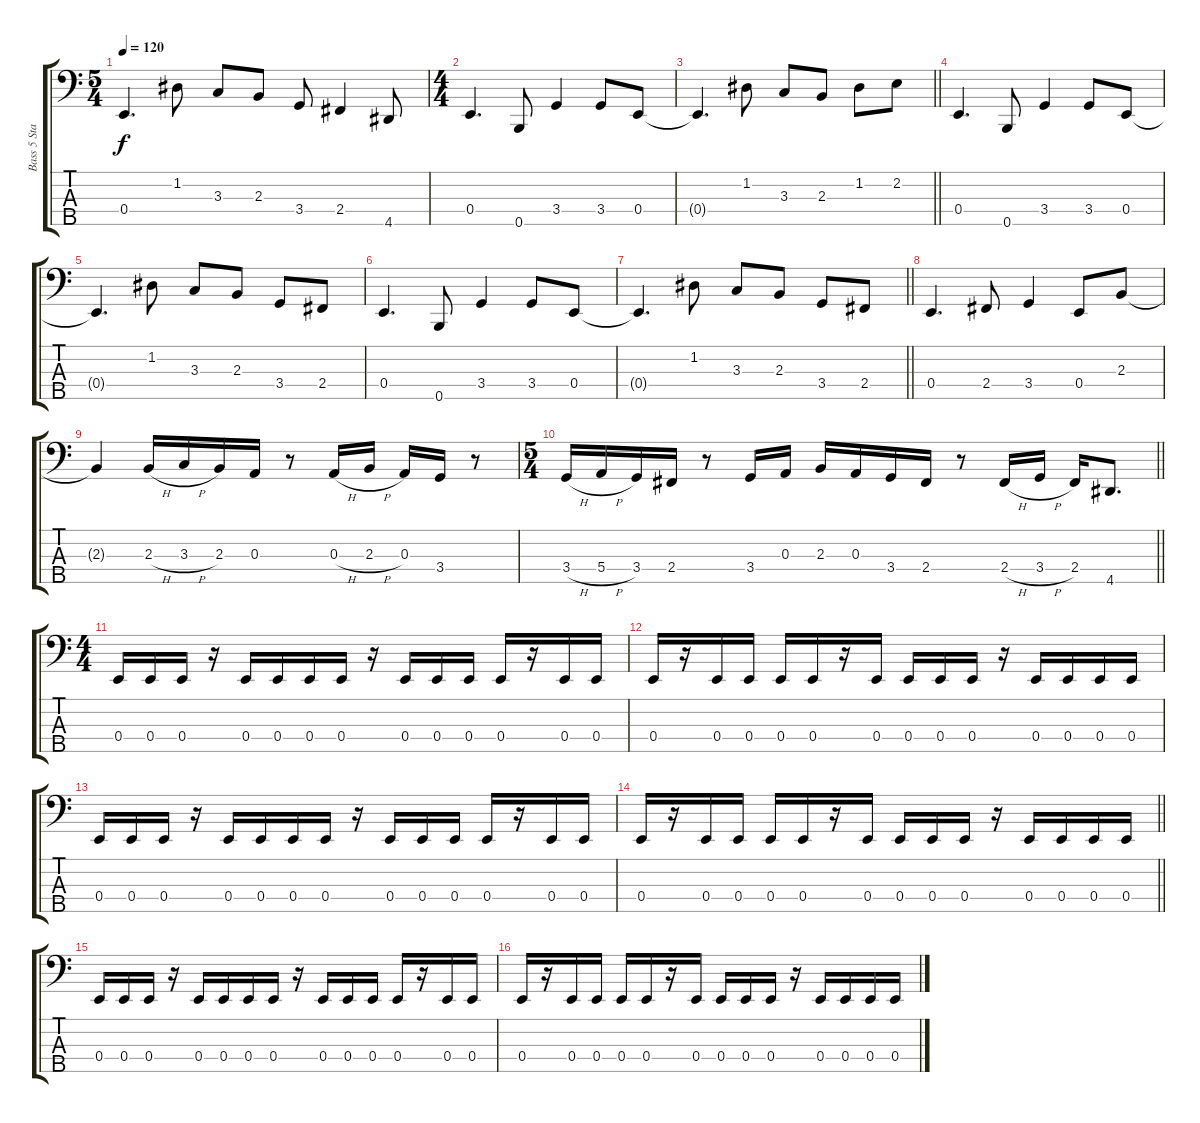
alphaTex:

\track ("Bass 5 Standard" "Bass 5 Sta") {instrument electricbassfinger}
\staff {score tabs}
\tuning (G2 D2 A1 E1 B0) {hide}
\ts (5 4)
\tempo 120
\clef f4
\ks c
0.4{t}.4{d dy f} 1.2.8 3.3.8 2.3.8 3.4.8 2.4.4 4.5.8 |
\ts (4 4)
0.4.4{d} 0.5.8 3.4.4 3.4.8 0.4.8 |
\barLineRight lightlight
0.4{t}.4{d} 1.2.8 3.3.8 2.3.8 1.2.8 2.2.8 |
0.4.4{d} 0.5.8 3.4.4 3.4.8 0.4.8 |
0.4{t}.4{d} 1.2.8 3.3.8 2.3.8 3.4.8 2.4.8 |
0.4.4{d} 0.5.8 3.4.4 3.4.8 0.4.8 |
\barLineRight lightlight
0.4{t}.4{d} 1.2.8 3.3.8 2.3.8 3.4.8 2.4.8 |
0.4.4{d} 2.4.8 3.4.4 0.4.8 2.3.8 |
2.3{t}.4 2.3{h}.16 3.3{h}.16 2.3.16 0.3.16 r.8 0.3{h}.16 2.3{h}.16 0.3.16 3.4.16 r.8 |
\ts (5 4)
\barLineRight lightlight
3.4{h}.16 5.4{h}.16 3.4.16 2.4.16 r.8 3.4.16 0.3.16 2.3.16 0.3.16 3.4.16 2.4.16 r.8 2.4{h}.16 3.4{h}.16 2.4.16 4.5.8{d} |
\ts (4 4)
\section ("" "")
0.4.16 0.4.16 0.4.16 r.16 0.4.16 0.4.16 0.4.16 0.4.16 r.16 0.4.16 0.4.16 0.4.16 0.4.16 r.16 0.4.16 0.4.16 |
0.4.16 r.16 0.4.16 0.4.16 0.4.16 0.4.16 r.16 0.4.16 0.4.16 0.4.16 0.4.16 r.16 0.4.16 0.4.16 0.4.16 0.4.16 |
0.4.16 0.4.16 0.4.16 r.16 0.4.16 0.4.16 0.4.16 0.4.16 r.16 0.4.16 0.4.16 0.4.16 0.4.16 r.16 0.4.16 0.4.16 |
\barLineRight lightlight
0.4.16 r.16 0.4.16 0.4.16 0.4.16 0.4.16 r.16 0.4.16 0.4.16 0.4.16 0.4.16 r.16 0.4.16 0.4.16 0.4.16 0.4.16 |
0.4.16 0.4.16 0.4.16 r.16 0.4.16 0.4.16 0.4.16 0.4.16 r.16 0.4.16 0.4.16 0.4.16 0.4.16 r.16 0.4.16 0.4.16 |
0.4.16 r.16 0.4.16 0.4.16 0.4.16 0.4.16 r.16 0.4.16 0.4.16 0.4.16 0.4.16 r.16 0.4.16 0.4.16 0.4.16 0.4.16
